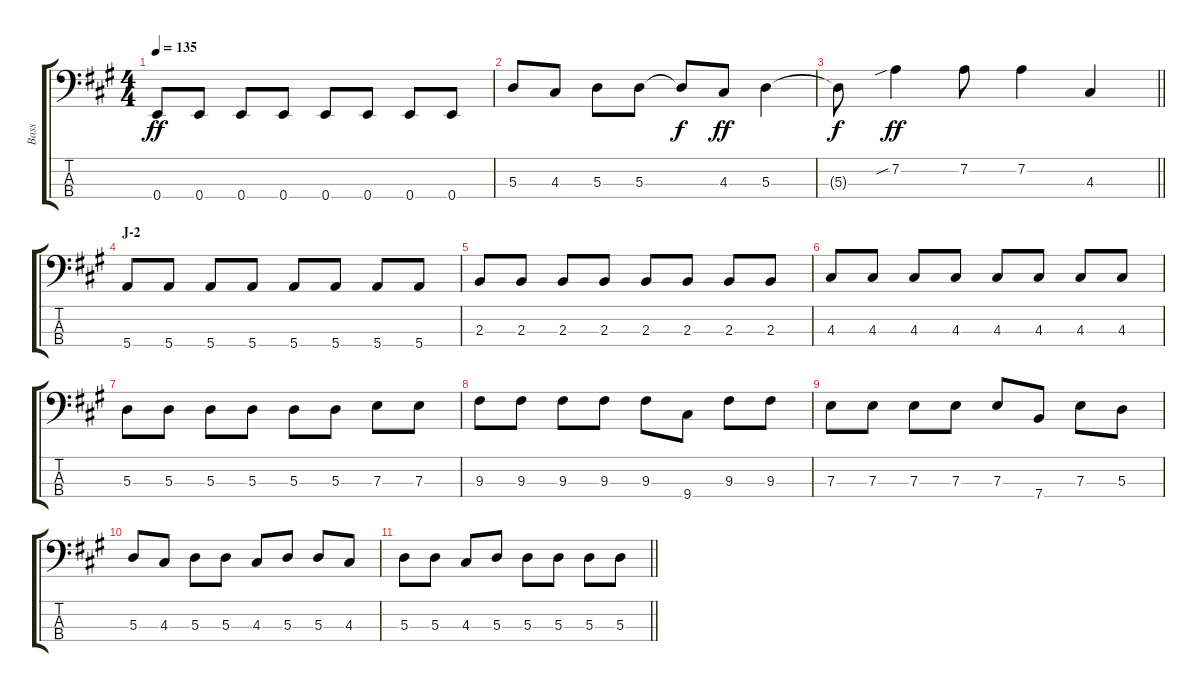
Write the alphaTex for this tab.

\track ("Bass" "Bass") {instrument electricbasspick}
\staff {score tabs}
\tuning (G2 D2 A1 E1) {hide}
\ts (4 4)
\tempo 135
\clef f4
\ks a
0.4.8{dy ff} 0.4.8 0.4.8 0.4.8 0.4.8 0.4.8 0.4.8 0.4.8 |
5.3.8 4.3.8 5.3.8 5.3.8 5.3{t}.8{dy f} 4.3.8{dy ff} 5.3.4 |
\barLineRight lightlight
5.3{t}.8{dy f} 7.2{sib}.4{dy ff} 7.2.8 7.2.4 4.3.4 |
\section ("" "J-2")
5.4.8 5.4.8 5.4.8 5.4.8 5.4.8 5.4.8 5.4.8 5.4.8 |
2.3.8 2.3.8 2.3.8 2.3.8 2.3.8 2.3.8 2.3.8 2.3.8 |
4.3.8 4.3.8 4.3.8 4.3.8 4.3.8 4.3.8 4.3.8 4.3.8 |
5.3.8 5.3.8 5.3.8 5.3.8 5.3.8 5.3.8 7.3.8 7.3.8 |
9.3.8 9.3.8 9.3.8 9.3.8 9.3.8 9.4.8 9.3.8 9.3.8 |
7.3.8 7.3.8 7.3.8 7.3.8 7.3.8 7.4.8 7.3.8 5.3.8 |
5.3.8 4.3.8 5.3.8 5.3.8 4.3.8 5.3.8 5.3.8 4.3.8 |
\barLineRight lightlight
5.3.8 5.3.8 4.3.8 5.3.8 5.3.8 5.3.8 5.3.8 5.3.8
